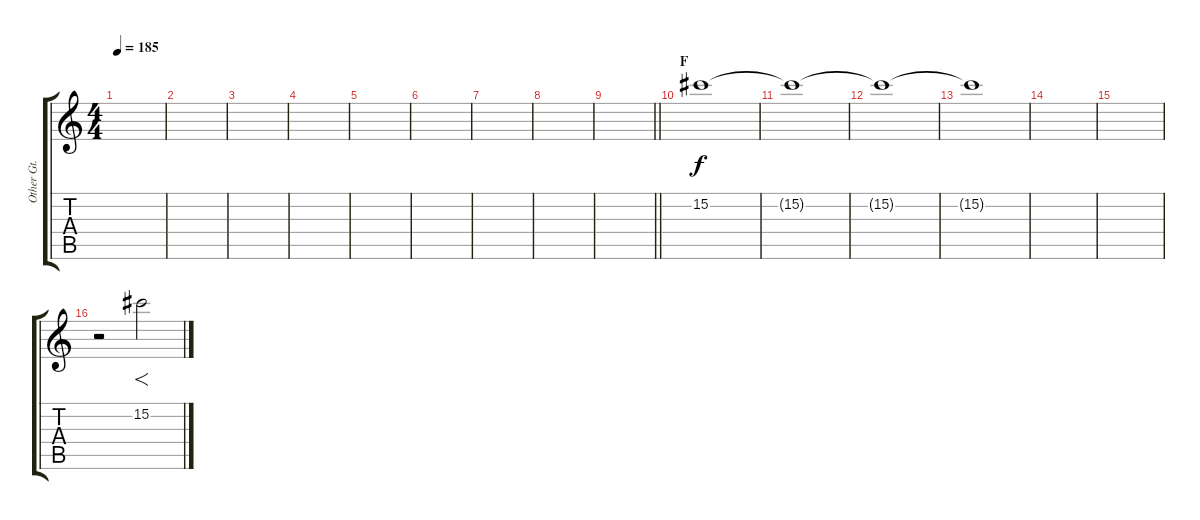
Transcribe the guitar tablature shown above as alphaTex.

\track ("Other Gt. 1" "Other Gt. ") {instrument distortionguitar}
\staff {score tabs}
\tuning (Eb4 Bb3 Gb3 Db3 Ab2 Eb2) {hide}
\ts (4 4)
\tempo 185
\clef g2
\ks c
|
|
|
|
|
|
|
|
\barLineRight lightlight
|
\section ("" "F")
15.2.1 |
15.2{t}.1 |
15.2{t}.1 |
15.2{t}.1 |
|
|
r.2 15.2.2{f volume 10 instrument distortionguitar}
